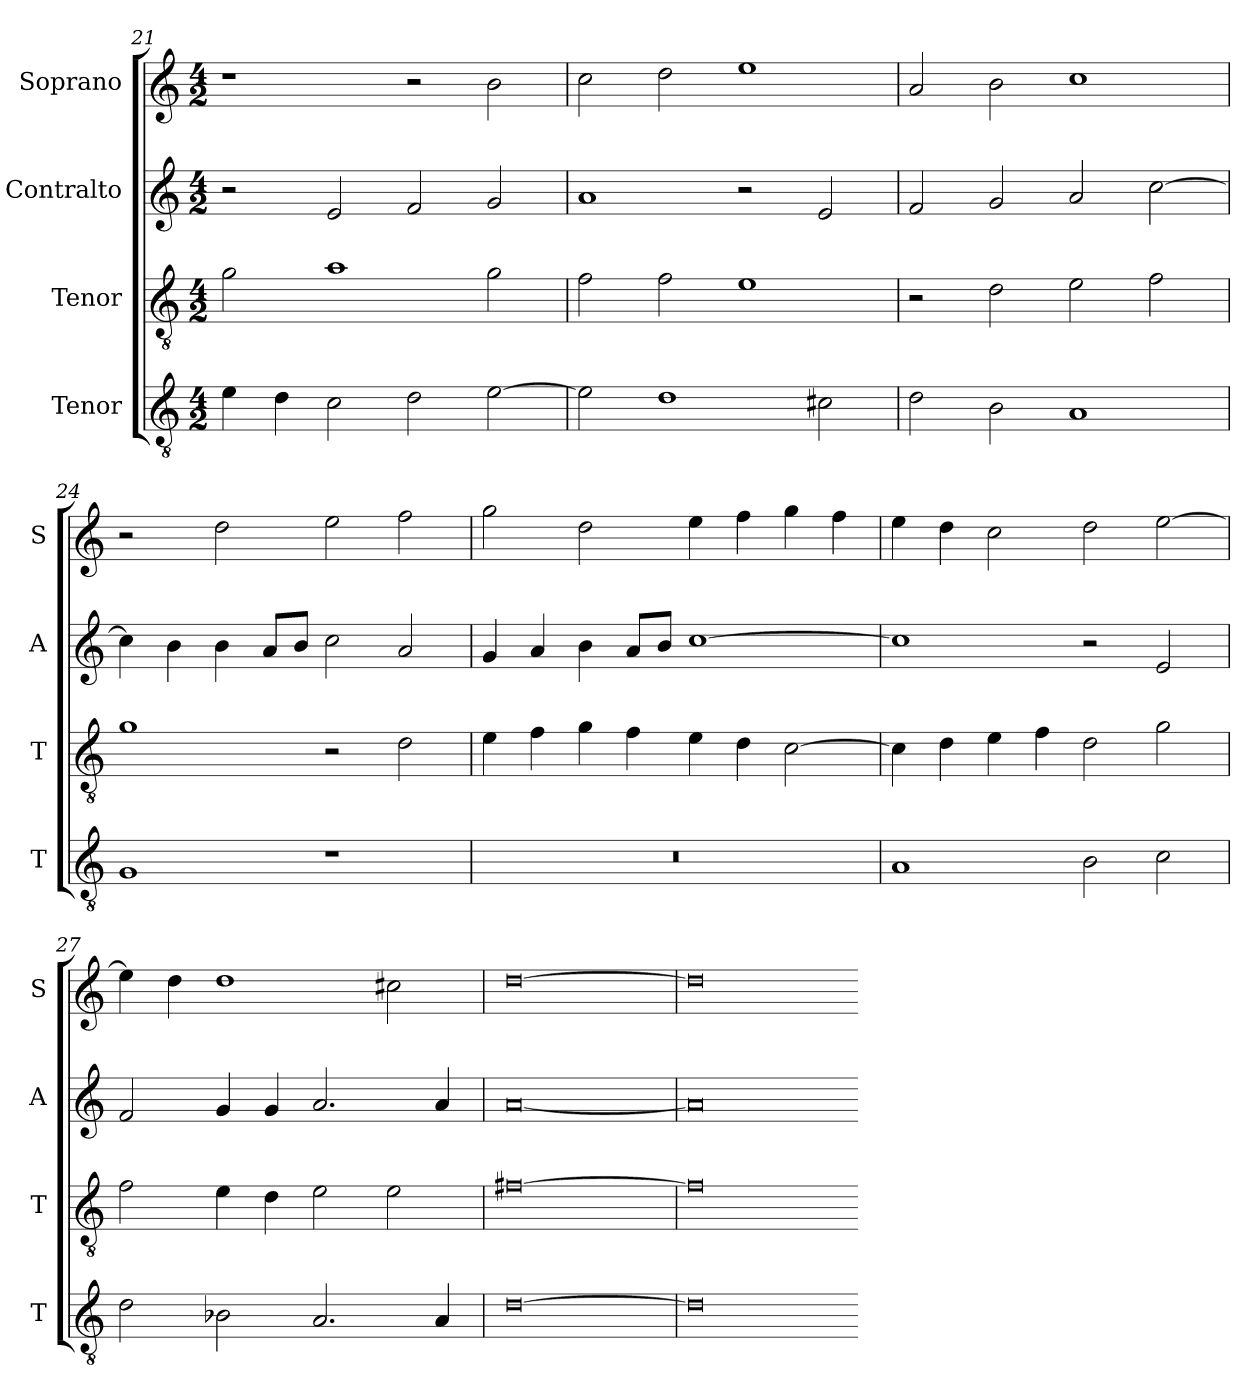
**kern	**kern	**kern	**kern
*part4	*part3	*part2	*part1
*staff4	*staff3	*staff2	*staff1
*I"Tenor	*I"Tenor	*I"Contralto	*I"Soprano
*I'T	*I'T	*I'A	*I'S
*clefGv2	*clefGv2	*clefG2	*clefG2
*k[]	*k[]	*k[]	*k[]
*G:mix	*G:mix	*G:mix	*G:mix
*M4/2	*M4/2	*M4/2	*M4/2
=21	=21	=21	=21
4e	2g	2r	1r
4d	.	.	.
2c	1a	2e	.
2d	.	2f	2r
[2e	2g	2g	2b
=22	=22	=22	=22
2e]	2f	1a	2cc
1d	2f	.	2dd
.	1e	2r	1ee
2c#X	.	2e	.
=23	=23	=23	=23
2d	2r	2f	2a
2B	2d	2g	2b
1A	2e	2a	1cc
.	2f	[2cc	.
=24	=24	=24	=24
1G	1g	4cc]	2r
.	.	4b	.
.	.	4b	2dd
.	.	8a/L	.
.	.	8b/J	.
1r	2r	2cc	2ee
.	2d	2a	2ff
=25	=25	=25	=25
0r	4e	4g	2gg
.	4f	4a	.
.	4g	4b	2dd
.	4f	8a/L	.
.	.	8b/J	.
.	4e	[1cc	4ee
.	4d	.	4ff
.	[2c	.	4gg
.	.	.	4ff
=26	=26	=26	=26
1A	4c]	1cc]	4ee
.	4d	.	4dd
.	4e	.	2cc
.	4f	.	.
2B	2d	2r	2dd
2c	2g	2e	[2ee
=27	=27	=27	=27
2d	2f	2f	4ee]
.	.	.	4dd
2B-X	4e	4g	1dd
.	4d	4g	.
2.A	2e	2.a	.
.	2e	.	2cc#X
4A	.	4a	.
=28	=28	=28	=28
[0d	[0f#X	[0a	[0dd
=29	=29	=29	=29
0d]	0f#]	0a]	0dd]
=-	=-	=-	=-
*-	*-	*-	*-
